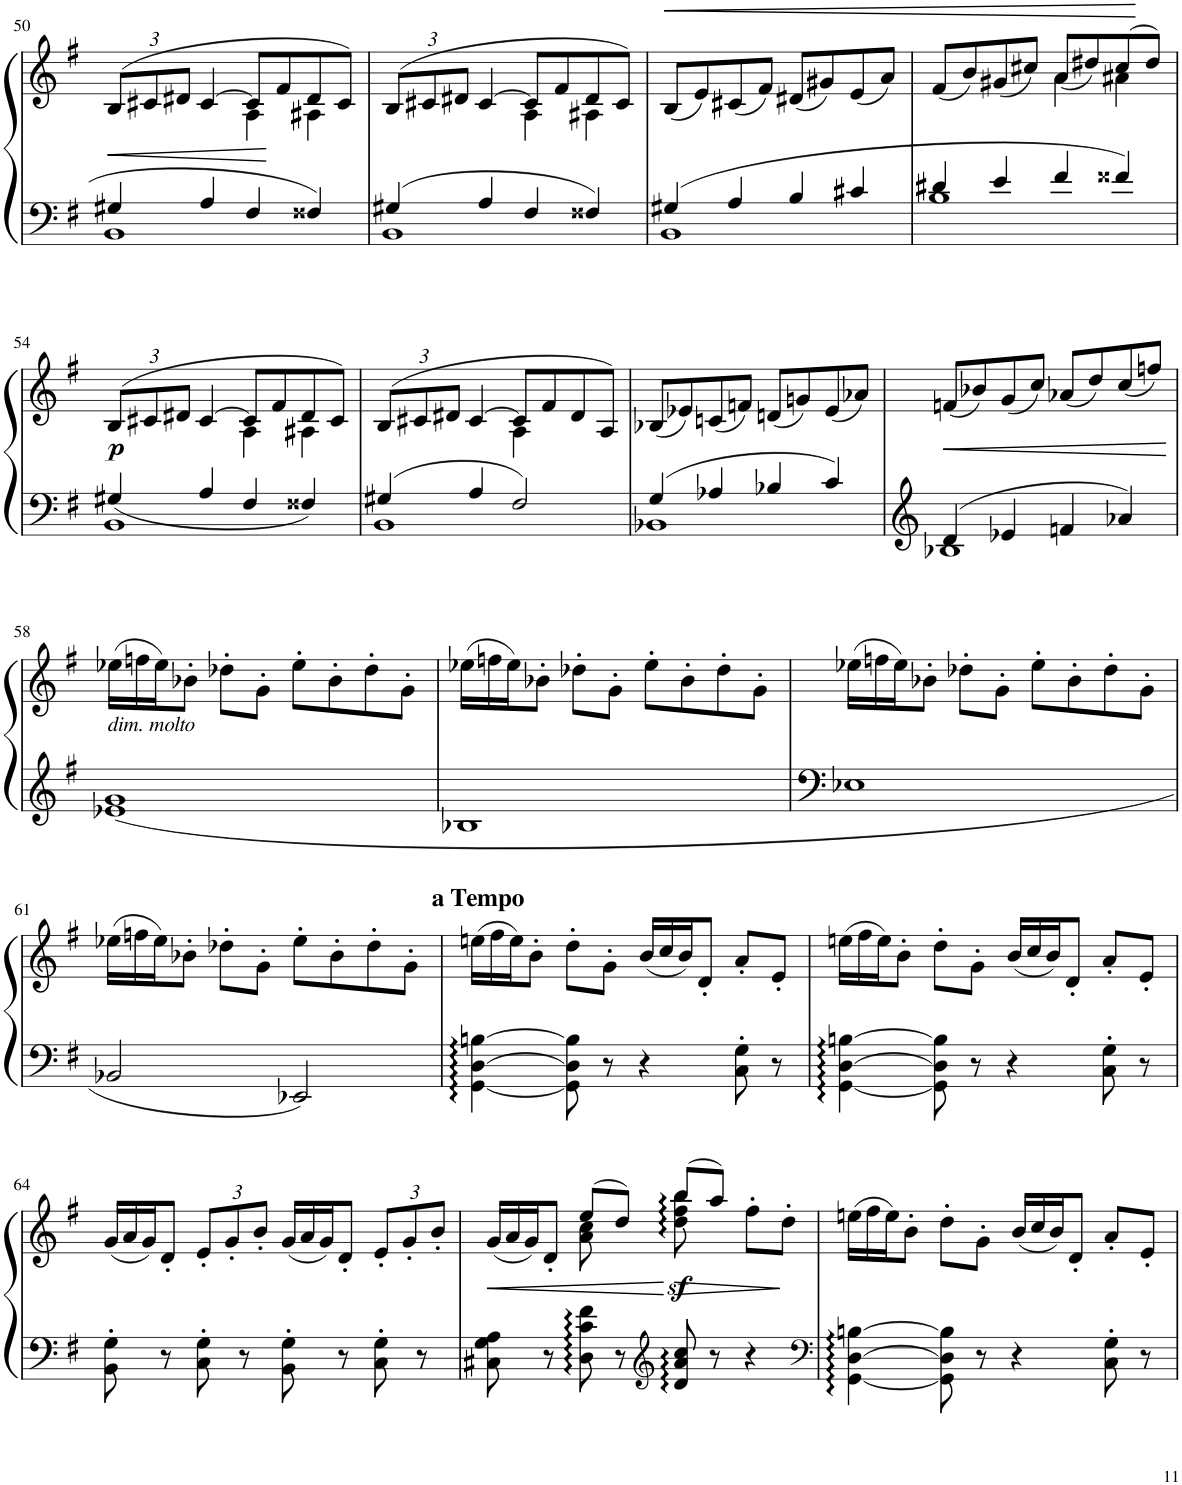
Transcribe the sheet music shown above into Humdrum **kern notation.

**kern	**kern	**dynam
*part1	*part1	*part1
*staff2	*staff1	*staff1/2
*I"Piano	*	*
*I'Pno.	*	*
!!LO:PB:g=z
*clefF4	*clefG2	*
*k[f#]	*k[f#]	*
*M4/4	*M4/4	*
*met(c)	*met(c)	*
=50	=50	=50
*^	*	*
*	*	*Xbrackettup	*
!	!	!	!LO:HP:b
*	*	*^	*
1BB	4G#X/	(12B/L	2ryy	<
.	.	12c#X/	.	.
.	.	12d#X/J	.	.
.	4A/	[4c#/	.	.
.	4F#/	8c#/L]	4A\	.
.	.	8f#/	.	.
.	4F##X/	8d#/	4A#X\	.
.	.	8c#/J)	.	.
=51	=51	=51	=51	=51
4G#X/	1BB	(12B/L	2ryy	.
.	.	12c#X/	.	.
.	.	12d#X/J	.	.
4A/	.	[4c#/	.	.
4F#/	.	8c#/L]	4A\	.
.	.	8f#/	.	.
4F##X/	.	8d#/	4A#X\	.
.	.	8c#/J)	.	.
*	*	*v	*v	*
=52	=52	=52	=52
!	!	!	!LO:HP:b
4G#X/	1BB	(8B/L	<
.	.	8e/)	.
4A/	.	(8c#X/	.
.	.	8f#/J)	.
4B/	.	(8d#X/L	.
.	.	8g#X/)	.
4c#X/	.	(8e/	.
.	.	8a/J)	.
=53	=53	=53	=53
*	*	*^	*
4d#X/	1B	(<8f#/L	2ryy	.
.	.	8b/)	.	.
4e/	.	(<8g#X/	.	.
.	.	8cc#X/J)	.	.
4f#/	.	(<8a/L	4a\	.
.	.	8dd#X/)	.	.
4f##X/	.	(>8cc#/	4a#X\	.
.	.	8dd#/J)	.	[
!!LO:LB:g=z	!!
=54	=54	=54	=54	=54
!	!	!	!	!LO:DY:b
1BB	4G#X/	(12B/L	2ryy	p
.	.	12c#X/	.	.
.	.	12d#X/J	.	.
.	4A/	[4c#/	.	.
.	4F#/	8c#/L]	4A\	.
.	.	8f#/	.	.
.	4F##X/	8d#/	4A#X\	.
.	.	8c#/J)	.	.
=55	=55	=55	=55	=55
4G#X/	1BB	(12B/L	2ryy	.
.	.	12c#X/	.	.
.	.	12d#X/J	.	.
4A/	.	[4c#/	.	.
2F#/	.	8c#/L]	4A\	.
.	.	8f#/	.	.
.	.	8d#/	4ryy	.
.	.	8A/J)	.	.
*	*	*v	*v	*
=56	=56	=56	=56
4G/	1BB-X	(8B-X/L	.
.	.	8e-X/)	.
4A-X/	.	(8cn/	.
.	.	8fn/J)	.
4B-X/	.	(8dn/L	.
.	.	8gn/)	.
4c/	.	(8e-/	.
.	.	8a-X/J)	.
=57	=57	=57	=57
!	!	!	!LO:HP:b
4d/	1B-X	(<8fn/L	<
.	.	8b-X/)	.
4e-X/	.	(<8g/	.
.	.	8cc/J)	.
4fn/	.	(<8a-X/L	.
.	.	8dd/)	.
4a-X/	.	(<8cc/	.
.	.	8ffn/J)	.
*v	*v	*	*
.	.	[
!!LO:LB:g=z
=58	=58	=58
!	!LO:TX:b:i:t=dim. molto	!
1e-X 1g	(24ee-X\LL	.
.	24ffn\	.
.	24ee-\J)	.
.	8b-X'\J	.
.	8dd-X'\L	.
.	8g'\J	.
.	8ee-'\L	.
.	8b-'\	.
.	8dd-'\	.
.	8g'\J	.
=59	=59	=59
1B-X	(24ee-X\LL	.
.	24ffn\	.
.	24ee-\J)	.
.	8b-X'\J	.
.	8dd-X'\L	.
.	8g'\J	.
.	8ee-'\L	.
.	8b-'\	.
.	8dd-'\	.
.	8g'\J	.
=60	=60	=60
1E-X	(24ee-X\LL	.
.	24ffn\	.
.	24ee-\J)	.
.	8b-X'\J	.
.	8dd-X'\L	.
.	8g'\J	.
.	8ee-'\L	.
.	8b-'\	.
.	8dd-'\	.
.	8g'\J	.
!!LO:LB:g=z
=61	=61	=61
2BB-X/	(24ee-X\LL	.
.	24ffn\	.
.	24ee-\J)	.
.	8b-X'\J	.
.	8dd-X'\L	.
.	8g'\J	.
2EE-X/	8ee-'\L	.
.	8b-'\	.
.	8dd-'\	.
.	8g'\J	.
=62	=62	=62
!	!LO:TX:a:B:t=a Tempo	!
[4GG\ [4D\ [4Bn\	(24een\LL	.
.	24ff#\	.
.	24ee\J)	.
.	8b'\J	.
8GG\] 8D\] 8B\]	8dd'\L	.
8r	8g'\J	.
4r	(24b/LL	.
.	24cc/	.
.	24b/J)	.
.	8d'/J	.
8C\' 8G\'	8a'/L	.
8r	8e'/J	.
=63	=63	=63
[4GG\ [4D\ [4Bn\	(24een\LL	.
.	24ff#\	.
.	24ee\J)	.
.	8b'\J	.
8GG\] 8D\] 8B\]	8dd'\L	.
8r	8g'\J	.
4r	(24b/LL	.
.	24cc/	.
.	24b/J)	.
.	8d'/J	.
8C\' 8G\'	8a'/L	.
8r	8e'/J	.
!!LO:LB:g=z
=64	=64	=64
8BB\' 8G\'	(24g/LL	.
.	24a/	.
.	24g/J)	.
8r	8d'/J	.
8C\' 8G\'	12e'/L	.
.	12g'/	.
8r	.	.
.	12b'/J	.
8BB\' 8G\'	(24g/LL	.
.	24a/	.
.	24g/J)	.
8r	8d'/J	.
8C\' 8G\'	12e'/L	.
.	12g'/	.
8r	.	.
.	12b'/J	.
=65	=65	=65
!	!	!LO:HP:b
*	*^	*
8C#X\ 8G\ 8A\	(24g/LL	4ryy	<
.	24a/	.	.
.	24g/J)	.	.
8r	8d'/J	.	.
8D\ 8c\ 8f#\	(8ee/L	8a\ 8cc\	.
8r	8dd/J)	8ryy	.
*clefG2	*	*	*
!	!	!	!LO:DY:n=1:b
8d/ 8a/ 8cc/	(8bb/L	8dd\ 8ff#\ 8bb\	[ sf
8r	8aa/J)	4.ryy	.
4r	8ff#'\L	.	.
.	8dd'\J	.	.
*	*v	*v	*
.	.	[
=66	=66	=66
*clefF4	*	*
[4GG\ [4D\ [4Bn\	(24een\LL	.
.	24ff#\	.
.	24ee\J)	.
.	8b'\J	.
8GG\] 8D\] 8B\]	8dd'\L	.
8r	8g'\J	.
4r	(24b/LL	.
.	24cc/	.
.	24b/J)	.
.	8d'/J	.
8C\' 8G\'	8a'/L	.
8r	8e'/J	.
=	=	=
*-	*-	*-
